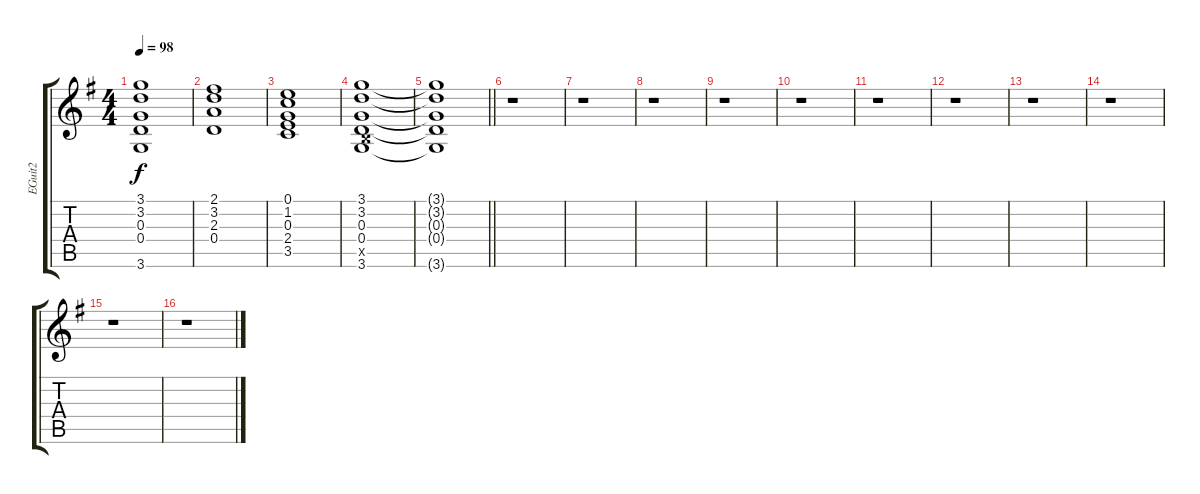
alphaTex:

\track ("EGuit2" "EGuit2") {instrument electricguitarclean}
\staff {score tabs}
\tuning (E4 B3 G3 D3 A2 E2) {hide}
\ts (4 4)
\tempo 98
\clef g2
\ks g
(3.1{t} 3.2{t} 0.3{t} 0.4{t} 3.6{t}).1{dy f} |
(2.1 3.2 2.3 0.4).1 |
(0.1 1.2 0.3 2.4 3.5).1 |
(3.1 3.2 0.3 0.4 2.5{x} 3.6).1 |
\barLineRight lightlight
(3.1{t} 3.2{t} 0.3{t} 0.4{t} 3.6{t}).1 |
r.1 |
r.1 |
r.1 |
r.1 |
r.1 |
r.1 |
r.1 |
r.1 |
r.1 |
r.1 |
r.1
